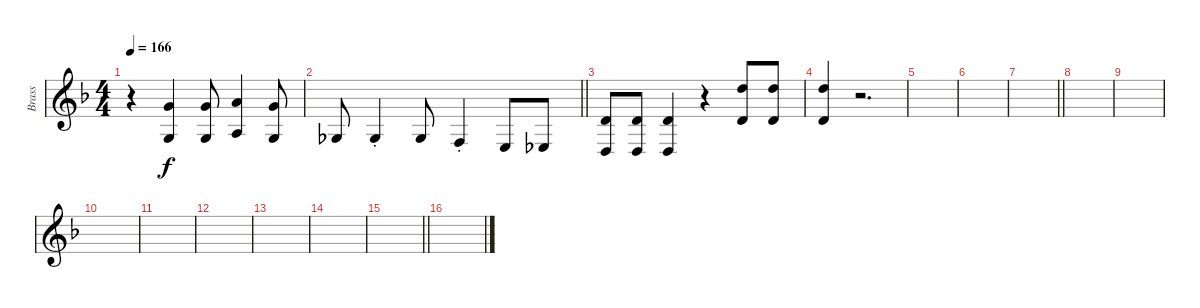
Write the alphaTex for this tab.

\track ("Brass" "Brass") {instrument trombone}
\staff {score}
\tuning (E4 B3 G3 D3 A2 E2) {hide}
\ts (4 4)
\tempo 166
\clef g2
\ks f
r.4{dy f volume 11 balance 10} (8.2 5.4).4 (8.2 5.4).8 (10.2 7.4).4 (8.2 5.4).8 |
\barLineRight lightlight
4.4.8 4.4{st}.4 4.4.8 3.4{st}.4 2.4.8 1.4.8 |
\section ("" "")
(7.3 5.5).8{volume 13 balance 8} (7.3 5.5).8 (7.3 5.5).4 r.4 (15.2 12.4).8 (15.2 12.4).8 |
(15.2 12.4).4 r.2{d} |
|
|
\barLineRight lightlight
|
\section ("" "")
|
|
|
|
|
|
|
\barLineRight lightlight
|
\section ("" "")
